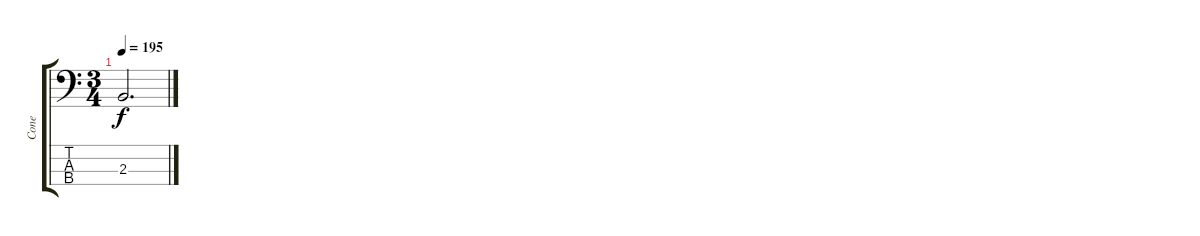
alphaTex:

\track ("Cone" "Cone") {instrument electricbasspick}
\staff {score tabs}
\tuning (G2 D2 A1 E1) {hide}
\ts (3 4)
\tempo 195
\clef f4
\ks c
2.3.2{d dy f}
